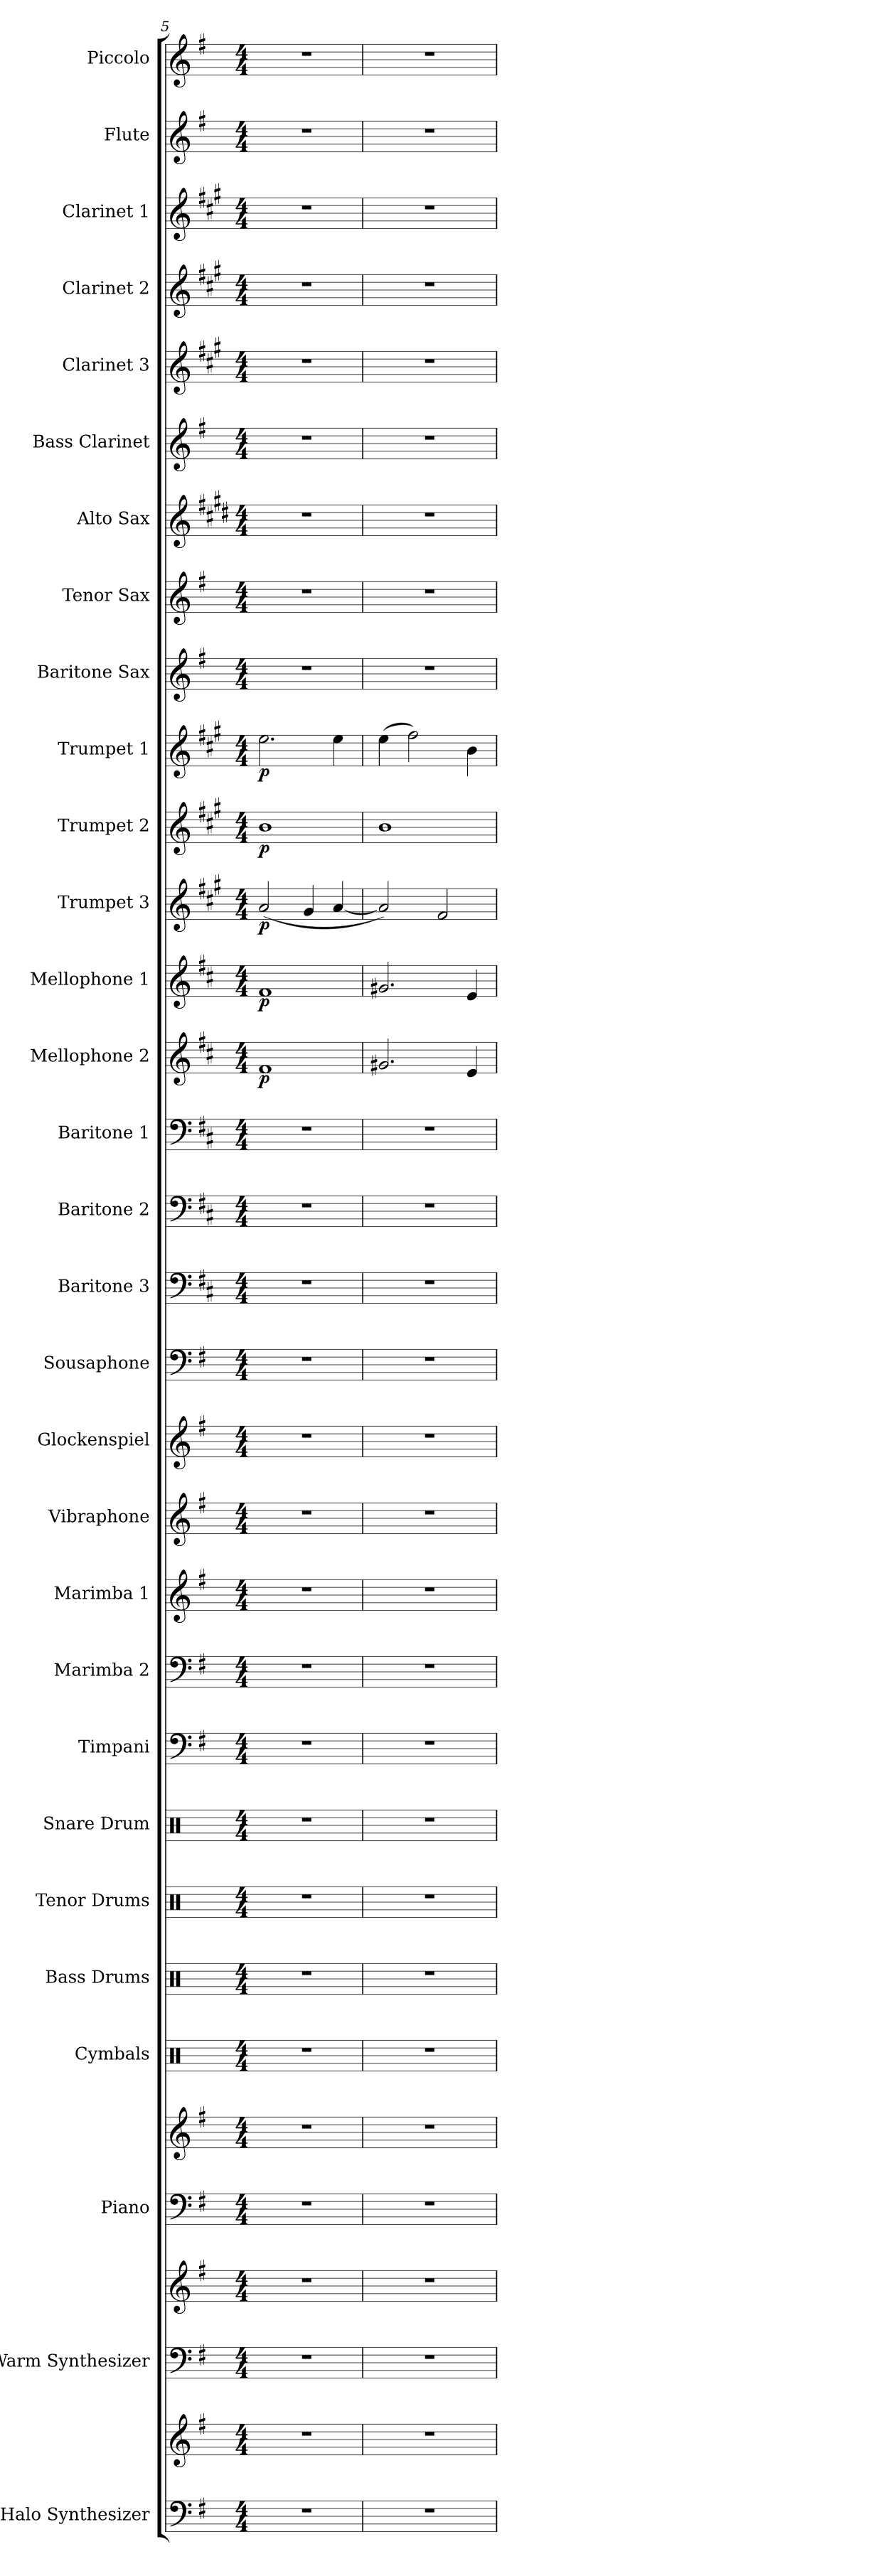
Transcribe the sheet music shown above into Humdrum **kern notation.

**kern	**kern	**kern	**kern	**kern	**kern	**kern	**kern	**kern	**kern	**kern	**kern	**kern	**kern	**kern	**kern	**kern	**kern	**kern	**kern	**dynam	**kern	**dynam	**kern	**dynam	**kern	**dynam	**kern	**dynam	**kern	**kern	**kern	**kern	**kern	**kern	**kern	**kern	**kern
*part30	*part30	*part29	*part29	*part28	*part28	*part27	*part26	*part25	*part24	*part23	*part22	*part21	*part20	*part19	*part18	*part17	*part16	*part15	*part14	*part14	*part13	*part13	*part12	*part12	*part11	*part11	*part10	*part10	*part9	*part8	*part7	*part6	*part5	*part4	*part3	*part2	*part1
*staff33	*staff32	*staff31	*staff30	*staff29	*staff28	*staff27	*staff26	*staff25	*staff24	*staff23	*staff22	*staff21	*staff20	*staff19	*staff18	*staff17	*staff16	*staff15	*staff14	*staff14	*staff13	*staff13	*staff12	*staff12	*staff11	*staff11	*staff10	*staff10	*staff9	*staff8	*staff7	*staff6	*staff5	*staff4	*staff3	*staff2	*staff1
*I"Halo Synthesizer	*	*I"Warm Synthesizer	*	*I"Piano	*	*I"Cymbals	*I"Bass Drums	*I"Tenor Drums	*I"Snare Drum	*I"Timpani	*I"Marimba 2	*I"Marimba 1	*I"Vibraphone	*I"Glockenspiel	*I"Sousaphone	*I"Baritone 3	*I"Baritone 2	*I"Baritone 1	*I"Mellophone 2	*	*I"Mellophone 1	*	*I"Trumpet 3	*	*I"Trumpet 2	*	*I"Trumpet 1	*	*I"Baritone Sax	*I"Tenor Sax	*I"Alto Sax	*I"Bass Clarinet	*I"Clarinet 3	*I"Clarinet 2	*I"Clarinet 1	*I"Flute	*I"Piccolo
*I'Synth. 2	*	*I'Synth. 1	*	*I'Pno.	*	*I'Cym.	*I'B.D.	*I'T.D.	*I'S.D.	*I'Timp.	*I'Mrm. 2	*I'Mrm. 1	*I'Vib.	*I'Glk.	*	*I'Bar. 3	*I'Bar. 2	*I'Bar. 1	*I'Mph. 2	*	*I'Mph. 1	*	*I'Tpt. 3	*	*I'Tpt. 2	*	*I'Tpt. 1	*	*I'Bari. Sax.	*I'T. Sax.	*I'A. Sax.	*I'B. Cl.	*I'Cl. 3	*I'Cl. 2	*I'Cl. 1	*I'Fl.	*I'Picc.
*clefF4	*clefG2	*clefF4	*clefG2	*clefF4	*clefG2	*clefX	*clefX	*clefX	*clefX	*clefF4	*clefF4	*clefG2	*clefG2	*clefG2	*clefF4	*clefF4	*clefF4	*clefF4	*clefG2	*	*clefG2	*	*clefG2	*	*clefG2	*	*clefG2	*	*clefG2	*clefG2	*clefG2	*clefG2	*clefG2	*clefG2	*clefG2	*clefG2	*clefG2
*	*	*	*	*	*	*	*	*	*	*	*	*	*	*ITrd-14c-24	*	*ITrd4c7	*ITrd4c7	*ITrd4c7	*ITrd4c7	*	*ITrd4c7	*	*ITrd1c2	*	*ITrd1c2	*	*ITrd1c2	*	*ITrd12c21	*ITrd8c14	*ITrd5c9	*ITrd8c14	*ITrd1c2	*ITrd1c2	*ITrd1c2	*	*ITrd-7c-12
*k[f#]	*k[f#]	*k[f#]	*k[f#]	*k[f#]	*k[f#]	*k[]	*k[]	*k[]	*k[]	*k[f#]	*k[f#]	*k[f#]	*k[f#]	*k[f#]	*k[f#]	*k[f#]	*k[f#]	*k[f#]	*k[f#]	*	*k[f#]	*	*k[f#]	*	*k[f#]	*	*k[f#]	*	*k[f#]	*k[f#]	*k[f#]	*k[f#]	*k[f#]	*k[f#]	*k[f#]	*k[f#]	*k[f#]
*M4/4	*M4/4	*M4/4	*M4/4	*M4/4	*M4/4	*M4/4	*M4/4	*M4/4	*M4/4	*M4/4	*M4/4	*M4/4	*M4/4	*M4/4	*M4/4	*M4/4	*M4/4	*M4/4	*M4/4	*	*M4/4	*	*M4/4	*	*M4/4	*	*M4/4	*	*M4/4	*M4/4	*M4/4	*M4/4	*M4/4	*M4/4	*M4/4	*M4/4	*M4/4
=5	=5	=5	=5	=5	=5	=5	=5	=5	=5	=5	=5	=5	=5	=5	=5	=5	=5	=5	=5	=5	=5	=5	=5	=5	=5	=5	=5	=5	=5	=5	=5	=5	=5	=5	=5	=5	=5
!	!	!	!	!	!	!	!	!	!	!	!	!	!	!	!	!	!	!	!	!LO:DY:b	!	!LO:DY:b	!	!LO:DY:b	!	!LO:DY:b	!	!LO:DY:b	!	!	!	!	!	!	!	!	!
1r	1r	1r	1r	1r	1r	1r	1r	1r	1r	1r	1r	1r	1r	1r	1r	1r	1r	1r	1B	p	1B	p	(<2g/	p	1a	p	2.dd\	p	1r	1r	1r	1r	1r	1r	1r	1r	1r
.	.	.	.	.	.	.	.	.	.	.	.	.	.	.	.	.	.	.	.	.	.	.	4f#/	.	.	.	.	.	.	.	.	.	.	.	.	.	.
.	.	.	.	.	.	.	.	.	.	.	.	.	.	.	.	.	.	.	.	.	.	.	[4g/	.	.	.	4dd\	.	.	.	.	.	.	.	.	.	.
=6	=6	=6	=6	=6	=6	=6	=6	=6	=6	=6	=6	=6	=6	=6	=6	=6	=6	=6	=6	=6	=6	=6	=6	=6	=6	=6	=6	=6	=6	=6	=6	=6	=6	=6	=6	=6	=6
1r	1r	1r	1r	1r	1r	1r	1r	1r	1r	1r	1r	1r	1r	1r	1r	1r	1r	1r	2.c#X/	.	2.c#X/	.	2g/])	.	1a	.	(>4dd\	.	1r	1r	1r	1r	1r	1r	1r	1r	1r
.	.	.	.	.	.	.	.	.	.	.	.	.	.	.	.	.	.	.	.	.	.	.	.	.	.	.	2ee\)	.	.	.	.	.	.	.	.	.	.
.	.	.	.	.	.	.	.	.	.	.	.	.	.	.	.	.	.	.	.	.	.	.	2e/	.	.	.	.	.	.	.	.	.	.	.	.	.	.
.	.	.	.	.	.	.	.	.	.	.	.	.	.	.	.	.	.	.	4A/	.	4A/	.	.	.	.	.	4a\	.	.	.	.	.	.	.	.	.	.
=	=	=	=	=	=	=	=	=	=	=	=	=	=	=	=	=	=	=	=	=	=	=	=	=	=	=	=	=	=	=	=	=	=	=	=	=	=
*-	*-	*-	*-	*-	*-	*-	*-	*-	*-	*-	*-	*-	*-	*-	*-	*-	*-	*-	*-	*-	*-	*-	*-	*-	*-	*-	*-	*-	*-	*-	*-	*-	*-	*-	*-	*-	*-
